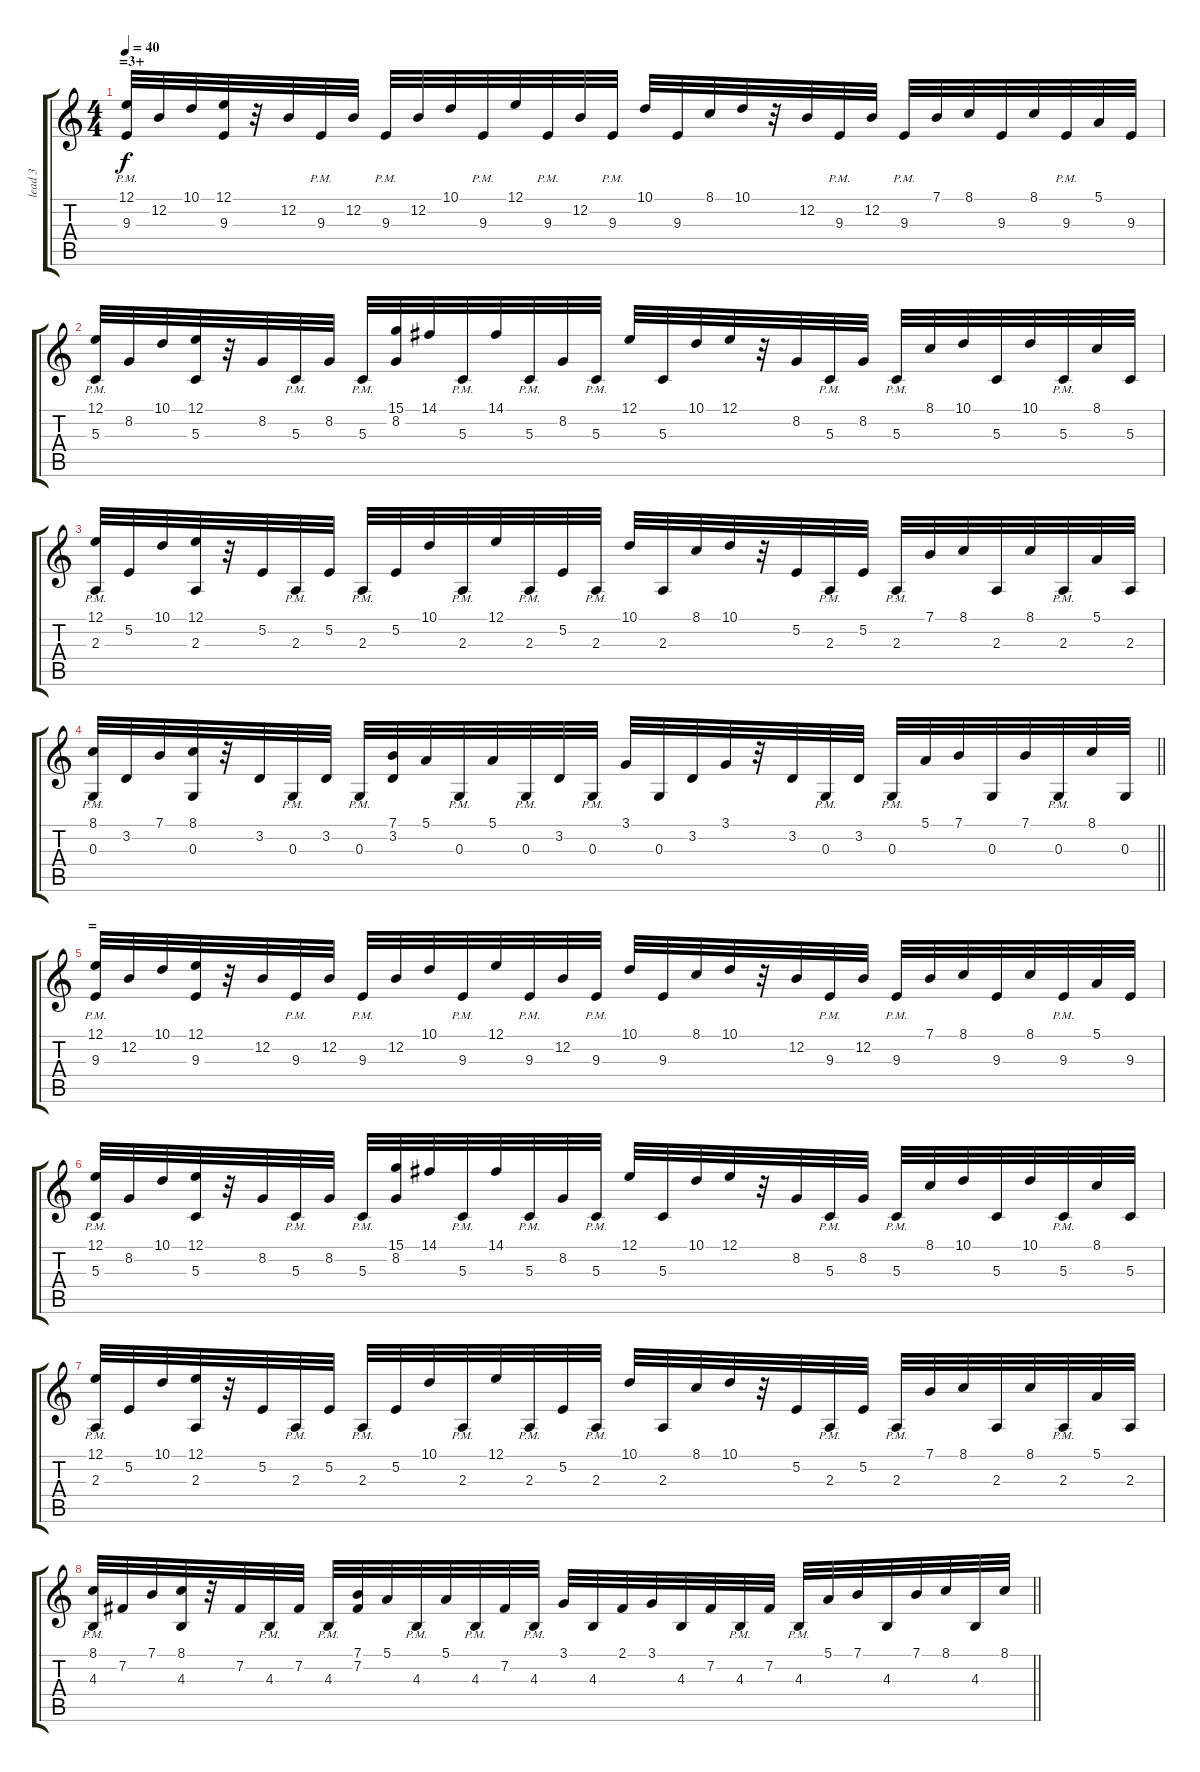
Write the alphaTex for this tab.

\track ("lead 3" "lead 3") {instrument fx1rain}
\staff {score tabs}
\tuning (E4 B3 G3 D3 A2 E2) {hide}
\ts (4 4)
\section ("" "=3+")
\tempo 40
\clef g2
\ks c
(12.1 9.3{pm}).32{dy f} 12.2.32 10.1.32 (12.1 9.3).32 r.32 12.2.32 9.3{pm}.32 12.2.32 9.3{pm}.32 12.2.32 10.1.32 9.3{pm}.32 12.1.32 9.3{pm}.32 12.2.32 9.3{pm}.32 10.1.32 9.3.32 8.1.32 10.1.32 r.32 12.2.32 9.3{pm}.32 12.2.32 9.3{pm}.32 7.1.32 8.1.32 9.3.32 8.1.32 9.3{pm}.32 5.1.32 9.3.32 |
(12.1 5.3{pm}).32 8.2.32 10.1.32 (12.1 5.3).32 r.32 8.2.32 5.3{pm}.32 8.2.32 5.3{pm}.32 (15.1 8.2).32 14.1.32 5.3{pm}.32 14.1.32 5.3{pm}.32 8.2.32 5.3{pm}.32 12.1.32 5.3.32 10.1.32 12.1.32 r.32 8.2.32 5.3{pm}.32 8.2.32 5.3{pm}.32 8.1.32 10.1.32 5.3.32 10.1.32 5.3{pm}.32 8.1.32 5.3.32 |
(12.1 2.3{pm}).32 5.2.32 10.1.32 (12.1 2.3).32 r.32 5.2.32 2.3{pm}.32 5.2.32 2.3{pm}.32 5.2.32 10.1.32 2.3{pm}.32 12.1.32 2.3{pm}.32 5.2.32 2.3{pm}.32 10.1.32 2.3.32 8.1.32 10.1.32 r.32 5.2.32 2.3{pm}.32 5.2.32 2.3{pm}.32 7.1.32 8.1.32 2.3.32 8.1.32 2.3{pm}.32 5.1.32 2.3.32 |
\barLineRight lightlight
(8.1 0.3{pm}).32 3.2.32 7.1.32 (8.1 0.3).32 r.32 3.2.32 0.3{pm}.32 3.2.32 0.3{pm}.32 (7.1 3.2).32 5.1.32 0.3{pm}.32 5.1.32 0.3{pm}.32 3.2.32 0.3{pm}.32 3.1.32 0.3.32 3.2.32 3.1.32 r.32 3.2.32 0.3{pm}.32 3.2.32 0.3{pm}.32 5.1.32 7.1.32 0.3.32 7.1.32 0.3{pm}.32 8.1.32 0.3.32 |
\section ("" "=")
(12.1 9.3{pm}).32 12.2.32 10.1.32 (12.1 9.3).32 r.32 12.2.32 9.3{pm}.32 12.2.32 9.3{pm}.32 12.2.32 10.1.32 9.3{pm}.32 12.1.32 9.3{pm}.32 12.2.32 9.3{pm}.32 10.1.32 9.3.32 8.1.32 10.1.32 r.32 12.2.32 9.3{pm}.32 12.2.32 9.3{pm}.32 7.1.32 8.1.32 9.3.32 8.1.32 9.3{pm}.32 5.1.32 9.3.32 |
(12.1 5.3{pm}).32 8.2.32 10.1.32 (12.1 5.3).32 r.32 8.2.32 5.3{pm}.32 8.2.32 5.3{pm}.32 (15.1 8.2).32 14.1.32 5.3{pm}.32 14.1.32 5.3{pm}.32 8.2.32 5.3{pm}.32 12.1.32 5.3.32 10.1.32 12.1.32 r.32 8.2.32 5.3{pm}.32 8.2.32 5.3{pm}.32 8.1.32 10.1.32 5.3.32 10.1.32 5.3{pm}.32 8.1.32 5.3.32 |
(12.1 2.3{pm}).32 5.2.32 10.1.32 (12.1 2.3).32 r.32 5.2.32 2.3{pm}.32 5.2.32 2.3{pm}.32 5.2.32 10.1.32 2.3{pm}.32 12.1.32 2.3{pm}.32 5.2.32 2.3{pm}.32 10.1.32 2.3.32 8.1.32 10.1.32 r.32 5.2.32 2.3{pm}.32 5.2.32 2.3{pm}.32 7.1.32 8.1.32 2.3.32 8.1.32 2.3{pm}.32 5.1.32 2.3.32 |
\barLineRight lightlight
(8.1 4.3{pm}).32 7.2.32 7.1.32 (8.1 4.3).32 r.32 7.2.32 4.3{pm}.32 7.2.32 4.3{pm}.32 (7.1 7.2).32 5.1.32 4.3{pm}.32 5.1.32 4.3{pm}.32 7.2.32 4.3{pm}.32 3.1.32 4.3.32 2.1.32 3.1.32 4.3.32 7.2.32 4.3{pm}.32 7.2.32 4.3{pm}.32 5.1.32 7.1.32 4.3.32 7.1.32 8.1.32 4.3.32 8.1.32
